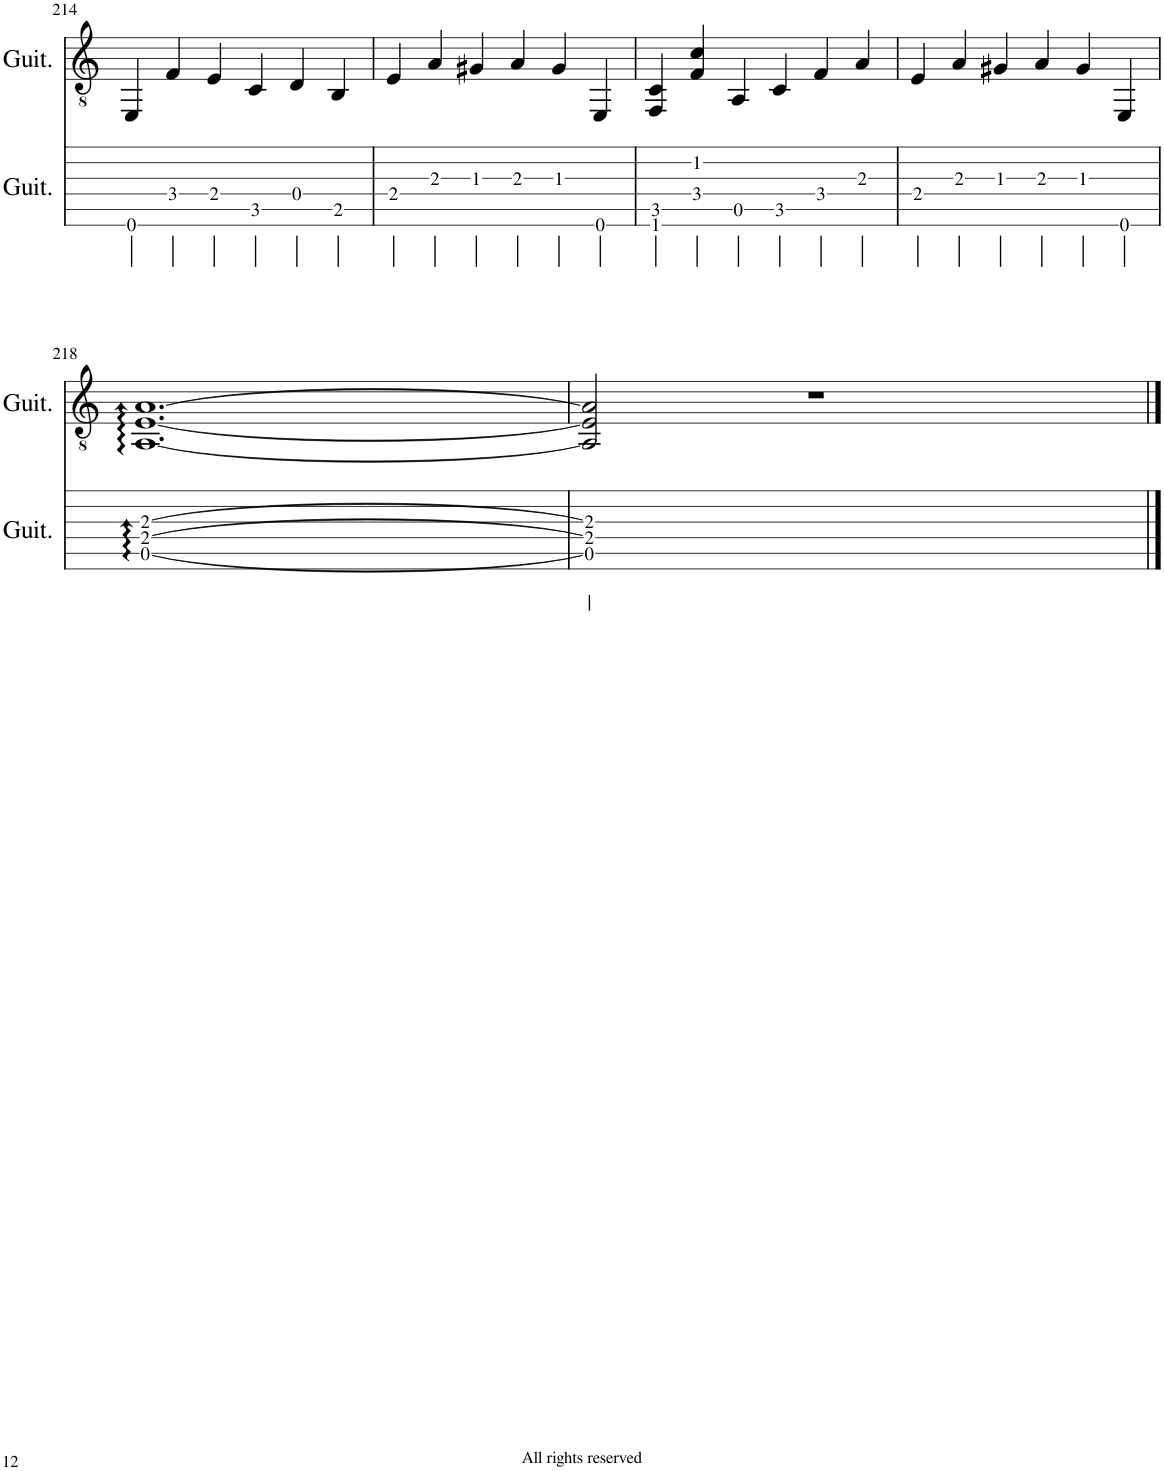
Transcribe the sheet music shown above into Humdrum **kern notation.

**kern	**kern
*part2	*part1
*staff2	*staff1
*I"Classical Guitar	*I"Classical Guitar
*I'Guit.	*I'Guit.
!!LO:PB:g=z
*	*clefGv2
*k[]	*k[]
*M6/4	*M6/4
=214	=214
4EE\	4EE/
4F\	4F/
4E\	4E/
4C\	4C/
4D\	4D/
4BB\	4BB/
=215	=215
4E\	4E/
4A\	4A/
4G#X\	4G#X/
4A\	4A/
4G#\	4G#/
4EE\	4EE/
=216	=216
4FF\ 4C\	4FF/ 4C/
4F\ 4c\	4F/ 4c/
4AA\	4AA/
4C\	4C/
4F\	4F/
4A\	4A/
=217	=217
4E\	4E/
4A\	4A/
4G#X\	4G#X/
4A\	4A/
4G#\	4G#/
4EE\	4EE/
!!LO:LB:g=z
=218	=218
[1.AA [1.E [1.A	[1.AA [1.E [1.A
=219	=219
2AA\] 2E\] 2A\]	2AA/] 2E/] 2A/]
1r	1r
==220	==220
2r	2r
=	=
*-	*-
